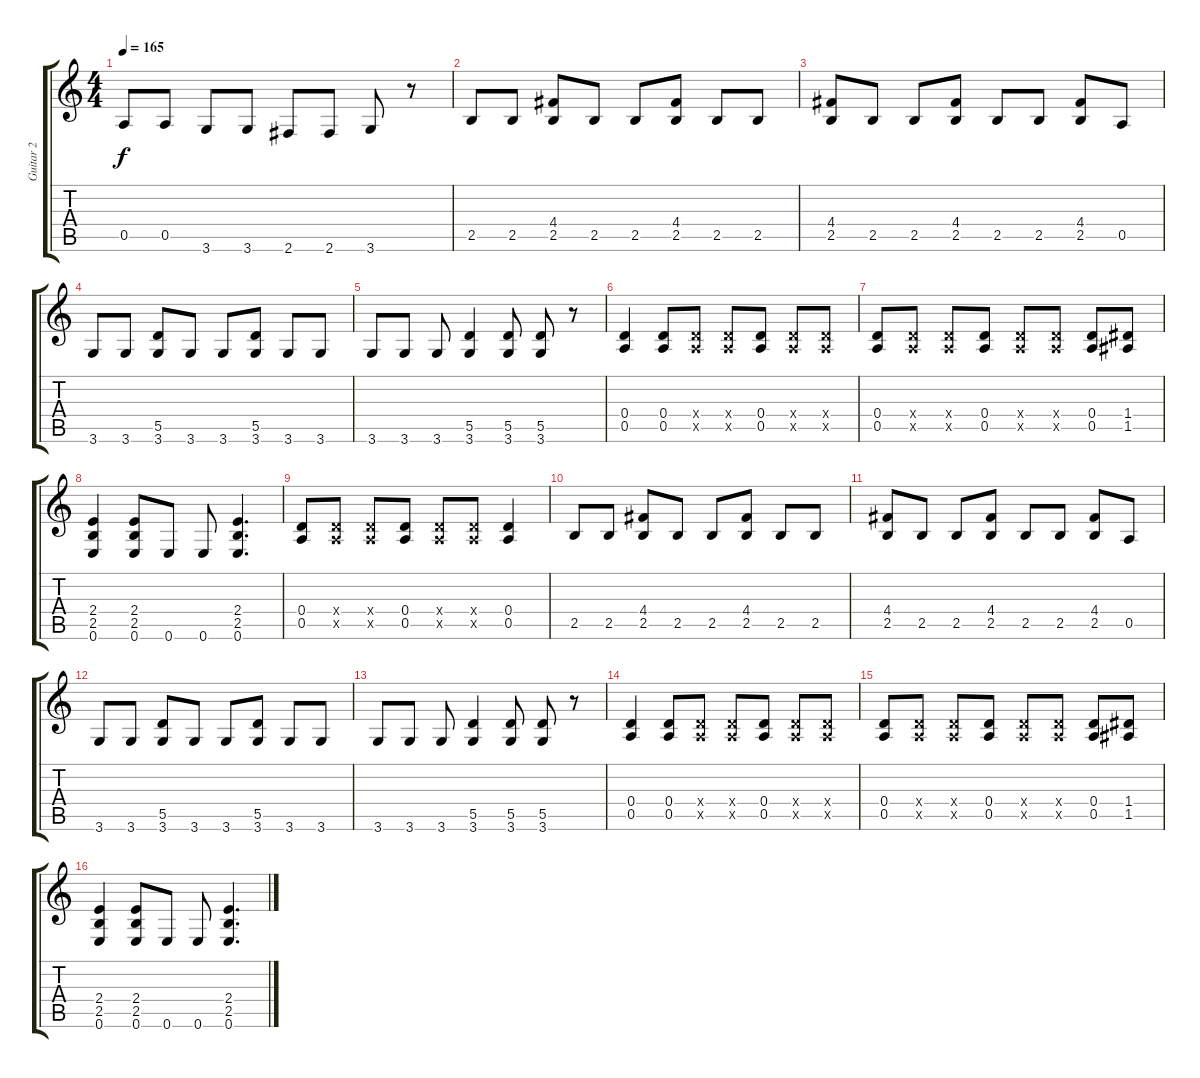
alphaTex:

\track ("Guitar 2" "Guitar 2") {instrument distortionguitar}
\staff {score tabs}
\tuning (E4 B3 G3 D3 A2 E2) {hide}
\ts (4 4)
\tempo 165
\clef g2
\ks c
0.5.8{dy f} 0.5.8 3.6.8 3.6.8 2.6.8 2.6.8 3.6.8 r.8 |
2.5.8 2.5.8 (4.4 2.5).8 2.5.8 2.5.8 (4.4 2.5).8 2.5.8 2.5.8 |
(4.4 2.5).8 2.5.8 2.5.8 (4.4 2.5).8 2.5.8 2.5.8 (4.4 2.5).8 0.5.8 |
3.6.8 3.6.8 (5.5 3.6).8 3.6.8 3.6.8 (5.5 3.6).8 3.6.8 3.6.8 |
3.6.8 3.6.8 3.6.8 (5.5 3.6).4 (5.5 3.6).8 (5.5 3.6).8 r.8 |
(0.4 0.5).4 (0.4 0.5).8 (0.4{x} 0.5{x}).8 (0.4{x} 0.5{x}).8 (0.4 0.5).8 (0.4{x} 0.5{x}).8 (0.4{x} 0.5{x}).8 |
(0.4 0.5).8 (0.4{x} 0.5{x}).8 (0.4{x} 0.5{x}).8 (0.4 0.5).8 (0.4{x} 0.5{x}).8 (0.4{x} 0.5{x}).8 (0.4 0.5).8 (1.4 1.5).8 |
(2.4 2.5 0.6).4 (2.4 2.5 0.6).8 0.6.8 0.6.8 (2.4 2.5 0.6).4{d} |
(0.4 0.5).8 (0.4{x} 0.5{x}).8 (0.4{x} 0.5{x}).8 (0.4 0.5).8 (0.4{x} 0.5{x}).8 (0.4{x} 0.5{x}).8 (0.4 0.5).4 |
2.5.8 2.5.8 (4.4 2.5).8 2.5.8 2.5.8 (4.4 2.5).8 2.5.8 2.5.8 |
(4.4 2.5).8 2.5.8 2.5.8 (4.4 2.5).8 2.5.8 2.5.8 (4.4 2.5).8 0.5.8 |
3.6.8 3.6.8 (5.5 3.6).8 3.6.8 3.6.8 (5.5 3.6).8 3.6.8 3.6.8 |
3.6.8 3.6.8 3.6.8 (5.5 3.6).4 (5.5 3.6).8 (5.5 3.6).8 r.8 |
(0.4 0.5).4 (0.4 0.5).8 (0.4{x} 0.5{x}).8 (0.4{x} 0.5{x}).8 (0.4 0.5).8 (0.4{x} 0.5{x}).8 (0.4{x} 0.5{x}).8 |
(0.4 0.5).8 (0.4{x} 0.5{x}).8 (0.4{x} 0.5{x}).8 (0.4 0.5).8 (0.4{x} 0.5{x}).8 (0.4{x} 0.5{x}).8 (0.4 0.5).8 (1.4 1.5).8 |
(2.4 2.5 0.6).4 (2.4 2.5 0.6).8 0.6.8 0.6.8 (2.4 2.5 0.6).4{d}
